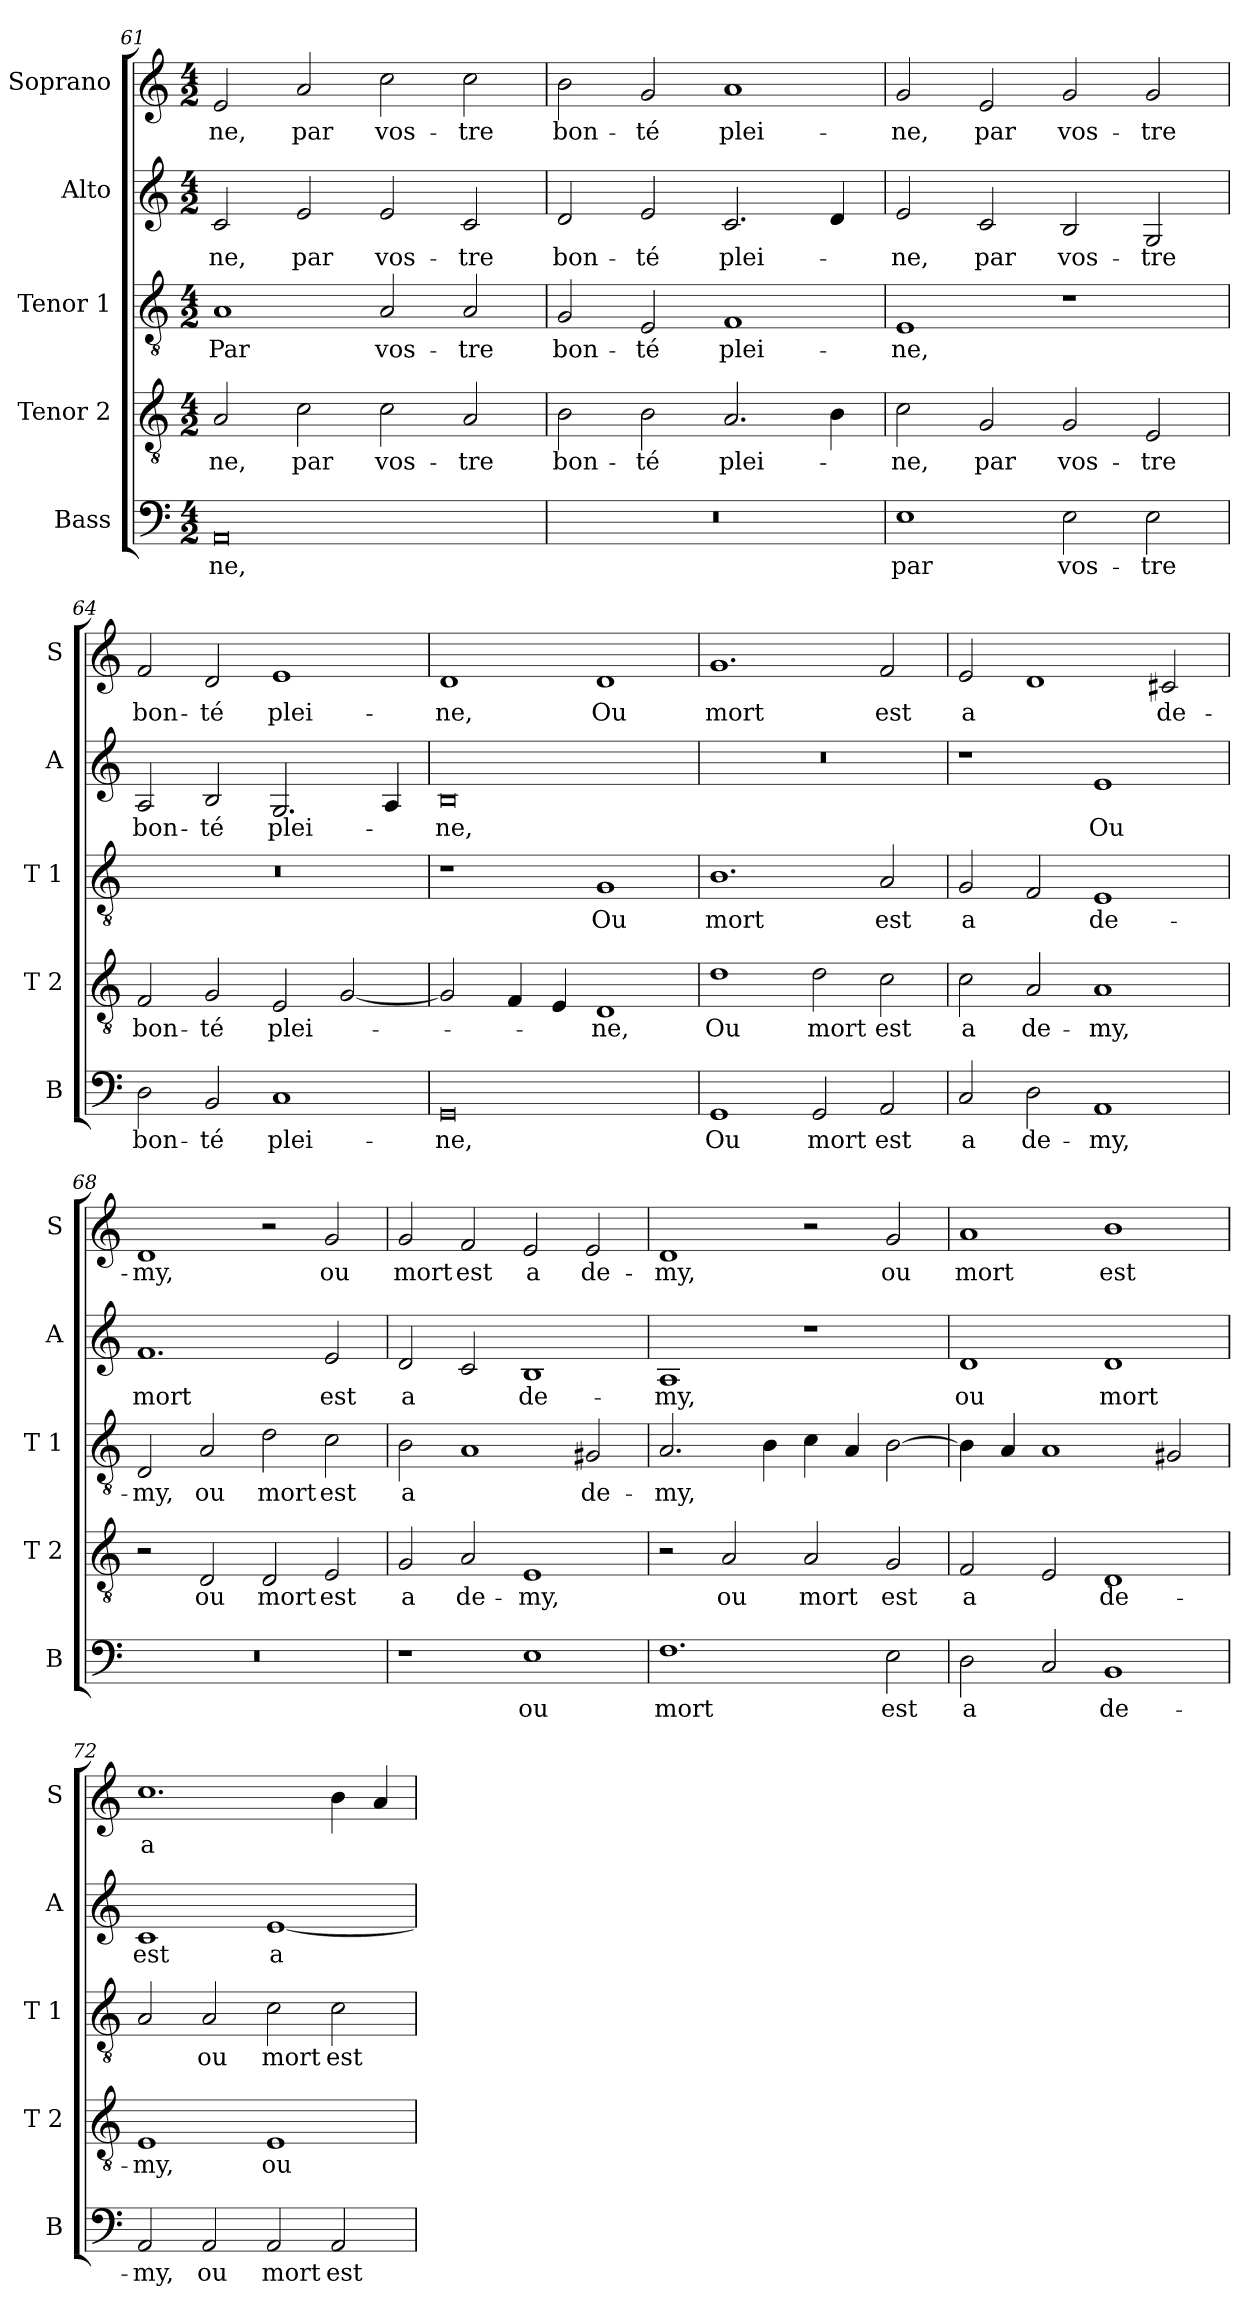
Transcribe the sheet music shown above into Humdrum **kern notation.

**kern	**text	**kern	**text	**kern	**text	**kern	**text	**kern	**text
*part5	*part5	*part4	*part4	*part3	*part3	*part2	*part2	*part1	*part1
*staff5	*staff5	*staff4	*staff4	*staff3	*staff3	*staff2	*staff2	*staff1	*staff1
*I"Bass	*	*I"Tenor 2	*	*I"Tenor 1	*	*I"Alto	*	*I"Soprano	*
*I'B	*	*I'T 2	*	*I'T 1	*	*I'A	*	*I'S	*
!!LO:LB:g=z
*clefF4	*	*clefGv2	*	*clefGv2	*	*clefG2	*	*clefG2	*
*k[]	*	*k[]	*	*k[]	*	*k[]	*	*k[]	*
*C:	*	*C:	*	*C:	*	*C:	*	*C:	*
*M4/2	*	*M4/2	*	*M4/2	*	*M4/2	*	*M4/2	*
=61	=61	=61	=61	=61	=61	=61	=61	=61	=61
!	!LO:LY:b	!	!LO:LY:b	!	!LO:LY:b	!	!LO:LY:b	!	!LO:LY:b
0AA	-ne,	2A/	-ne,	1A	Par	2c/	-ne,	2e/	-ne,
!	!	!	!LO:LY:b	!	!	!	!LO:LY:b	!	!LO:LY:b
.	.	2c\	par	.	.	2e/	par	2a/	par
!	!	!	!LO:LY:b	!	!LO:LY:b	!	!LO:LY:b	!	!LO:LY:b
.	.	2c\	vos-	2A/	vos-	2e/	vos-	2cc\	vos-
!	!	!	!LO:LY:b	!	!LO:LY:b	!	!LO:LY:b	!	!LO:LY:b
.	.	2A/	-tre	2A/	-tre	2c/	-tre	2cc\	-tre
=62	=62	=62	=62	=62	=62	=62	=62	=62	=62
!	!	!	!LO:LY:b	!	!LO:LY:b	!	!LO:LY:b	!	!LO:LY:b
0r	.	2B\	bon-	2G/	bon-	2d/	bon-	2b\	bon-
!	!	!	!LO:LY:b	!	!LO:LY:b	!	!LO:LY:b	!	!LO:LY:b
.	.	2B\	-té	2E/	-té	2e/	-té	2g/	-té
!	!	!	!LO:LY:b	!	!LO:LY:b	!	!LO:LY:b	!	!LO:LY:b
.	.	2.A/	plei-	1F	plei-	2.c/	plei-	1a	plei-
.	.	4B\	.	.	.	4d/	.	.	.
=63	=63	=63	=63	=63	=63	=63	=63	=63	=63
!	!LO:LY:b	!	!LO:LY:b	!	!LO:LY:b	!	!LO:LY:b	!	!LO:LY:b
1E	par	2c\	-ne,	1E	-ne,	2e/	-ne,	2g/	-ne,
!	!	!	!LO:LY:b	!	!	!	!LO:LY:b	!	!LO:LY:b
.	.	2G/	par	.	.	2c/	par	2e/	par
!	!LO:LY:b	!	!LO:LY:b	!	!	!	!LO:LY:b	!	!LO:LY:b
2E\	vos-	2G/	vos-	1r	.	2B/	vos-	2g/	vos-
!	!LO:LY:b	!	!LO:LY:b	!	!	!	!LO:LY:b	!	!LO:LY:b
2E\	-tre	2E/	-tre	.	.	2G/	-tre	2g/	-tre
=64	=64	=64	=64	=64	=64	=64	=64	=64	=64
!	!LO:LY:b	!	!LO:LY:b	!	!	!	!LO:LY:b	!	!LO:LY:b
2D\	bon-	2F/	bon-	0r	.	2A/	bon-	2f/	bon-
!	!LO:LY:b	!	!LO:LY:b	!	!	!	!LO:LY:b	!	!LO:LY:b
2BB/	-té	2G/	-té	.	.	2B/	-té	2d/	-té
!	!LO:LY:b	!	!LO:LY:b	!	!	!	!LO:LY:b	!	!LO:LY:b
1C	plei-	2E/	plei-	.	.	2.G/	plei-	1e	plei-
.	.	[2G/	.	.	.	.	.	.	.
.	.	.	.	.	.	4A/	.	.	.
=65	=65	=65	=65	=65	=65	=65	=65	=65	=65
!	!LO:LY:b	!	!	!	!	!	!LO:LY:b	!	!LO:LY:b
0GG	-ne,	2G/]	.	1r	.	0B	-ne,	1d	-ne,
.	.	4F/	.	.	.	.	.	.	.
.	.	4E/	.	.	.	.	.	.	.
!	!	!	!LO:LY:b	!	!LO:LY:b	!	!	!	!LO:LY:b
.	.	1D	-ne,	1G	Ou	.	.	1d	Ou
=66	=66	=66	=66	=66	=66	=66	=66	=66	=66
!	!LO:LY:b	!	!LO:LY:b	!	!LO:LY:b	!	!	!	!LO:LY:b
1GG	Ou	1d	Ou	1.B	mort	0r	.	1.g	mort
!	!LO:LY:b	!	!LO:LY:b	!	!	!	!	!	!
2GG/	mort	2d\	mort	.	.	.	.	.	.
!	!LO:LY:b	!	!LO:LY:b	!	!LO:LY:b	!	!	!	!LO:LY:b
2AA/	est	2c\	est	2A/	est	.	.	2f/	est
!!LO:PB:g=z
=67	=67	=67	=67	=67	=67	=67	=67	=67	=67
!	!LO:LY:b	!	!LO:LY:b	!	!LO:LY:b	!	!	!	!LO:LY:b
2C/	a	2c\	a	2G/	a	1r	.	2e/	a
!	!LO:LY:b	!	!LO:LY:b	!	!	!	!	!	!
2D\	de-	2A/	de-	2F/	.	.	.	1d	.
!	!LO:LY:b	!	!LO:LY:b	!	!LO:LY:b	!	!LO:LY:b	!	!
1AA	-my,	1A	-my,	1E	de-	1e	Ou	.	.
!	!	!	!	!	!	!	!	!	!LO:LY:b
.	.	.	.	.	.	.	.	2c#X/	de-
=68	=68	=68	=68	=68	=68	=68	=68	=68	=68
!	!	!	!	!	!LO:LY:b	!	!LO:LY:b	!	!LO:LY:b
0r	.	2r	.	2D/	-my,	1.f	mort	1d	-my,
!	!	!	!LO:LY:b	!	!LO:LY:b	!	!	!	!
.	.	2D/	ou	2A/	ou	.	.	.	.
!	!	!	!LO:LY:b	!	!LO:LY:b	!	!	!	!
.	.	2D/	mort	2d\	mort	.	.	2r	.
!	!	!	!LO:LY:b	!	!LO:LY:b	!	!LO:LY:b	!	!LO:LY:b
.	.	2E/	est	2c\	est	2e/	est	2g/	ou
=69	=69	=69	=69	=69	=69	=69	=69	=69	=69
!	!	!	!LO:LY:b	!	!LO:LY:b	!	!LO:LY:b	!	!LO:LY:b
1r	.	2G/	a	2B\	a	2d/	a	2g/	mort
!	!	!	!LO:LY:b	!	!	!	!	!	!LO:LY:b
.	.	2A/	de-	1A	.	2c/	.	2f/	est
!	!LO:LY:b	!	!LO:LY:b	!	!	!	!LO:LY:b	!	!LO:LY:b
1E	ou	1E	-my,	.	.	1B	de-	2e/	a
!	!	!	!	!	!LO:LY:b	!	!	!	!LO:LY:b
.	.	.	.	2G#X/	de-	.	.	2e/	de-
=70	=70	=70	=70	=70	=70	=70	=70	=70	=70
!	!LO:LY:b	!	!	!	!LO:LY:b	!	!LO:LY:b	!	!LO:LY:b
1.F	mort	2r	.	2.A/	-my,	1A	-my,	1d	-my,
!	!	!	!LO:LY:b	!	!	!	!	!	!
.	.	2A/	ou	.	.	.	.	.	.
.	.	.	.	4B\	.	.	.	.	.
!	!	!	!LO:LY:b	!	!	!	!	!	!
.	.	2A/	mort	4c\	.	1r	.	2r	.
.	.	.	.	4A/	.	.	.	.	.
!	!LO:LY:b	!	!LO:LY:b	!	!	!	!	!	!LO:LY:b
2E\	est	2G/	est	[2B\	.	.	.	2g/	ou
=71	=71	=71	=71	=71	=71	=71	=71	=71	=71
!	!LO:LY:b	!	!LO:LY:b	!	!	!	!LO:LY:b	!	!LO:LY:b
2D\	a	2F/	a	4B\]	.	1d	ou	1a	mort
.	.	.	.	4A/	.	.	.	.	.
2C/	.	2E/	.	1A	.	.	.	.	.
!	!LO:LY:b	!	!LO:LY:b	!	!	!	!LO:LY:b	!	!LO:LY:b
1BB	de-	1D	de-	.	.	1d	mort	1b	est
.	.	.	.	2G#X/	.	.	.	.	.
=72	=72	=72	=72	=72	=72	=72	=72	=72	=72
!	!LO:LY:b	!	!LO:LY:b	!	!	!	!LO:LY:b	!	!LO:LY:b
2AA/	-my,	1E	-my,	2A/	.	1c	est	1.cc	a
!	!LO:LY:b	!	!	!	!LO:LY:b	!	!	!	!
2AA/	ou	.	.	2A/	ou	.	.	.	.
!	!LO:LY:b	!	!LO:LY:b	!	!LO:LY:b	!	!LO:LY:b	!	!
2AA/	mort	1E	ou	2c\	mort	[1e	a	.	.
!	!LO:LY:b	!	!	!	!LO:LY:b	!	!	!	!
2AA/	est	.	.	2c\	est	.	.	4b\	.
.	.	.	.	.	.	.	.	4a/	.
=	=	=	=	=	=	=	=	=	=
*-	*-	*-	*-	*-	*-	*-	*-	*-	*-
